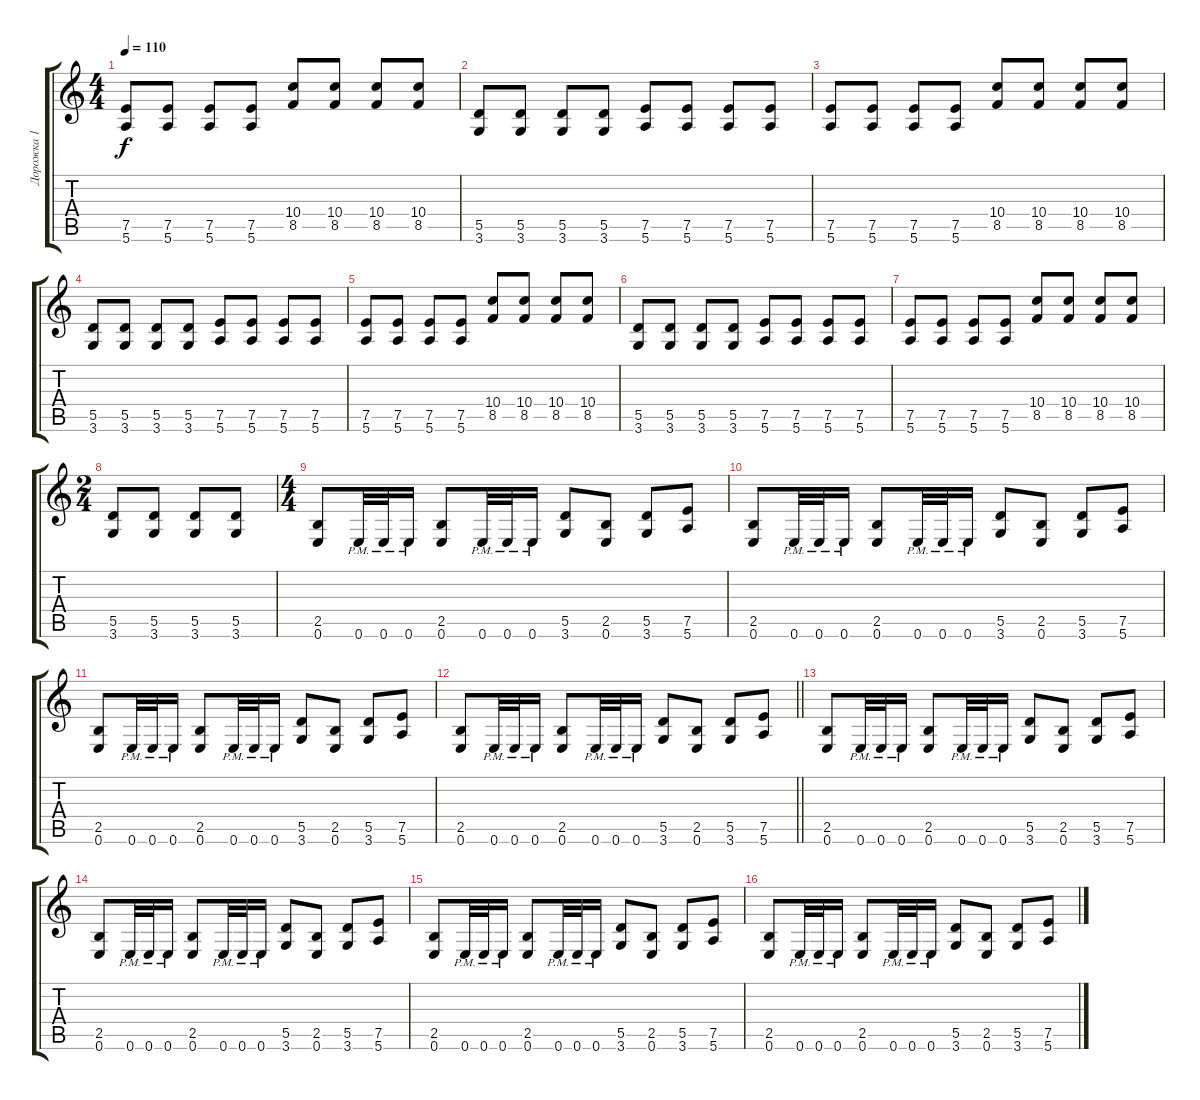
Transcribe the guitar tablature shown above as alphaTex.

\track ("Дорожка 1" "Дорожка 1") {instrument distortionguitar}
\staff {score tabs}
\tuning (E4 B3 G3 D3 A2 E2) {hide}
\ts (4 4)
\tempo 110
\clef g2
\ks c
(7.5 5.6).8{dy f} (7.5 5.6).8 (7.5 5.6).8 (7.5 5.6).8 (10.4 8.5).8 (10.4 8.5).8 (10.4 8.5).8 (10.4 8.5).8 |
(5.5 3.6).8 (5.5 3.6).8 (5.5 3.6).8 (5.5 3.6).8 (7.5 5.6).8 (7.5 5.6).8 (7.5 5.6).8 (7.5 5.6).8 |
(7.5 5.6).8 (7.5 5.6).8 (7.5 5.6).8 (7.5 5.6).8 (10.4 8.5).8 (10.4 8.5).8 (10.4 8.5).8 (10.4 8.5).8 |
(5.5 3.6).8 (5.5 3.6).8 (5.5 3.6).8 (5.5 3.6).8 (7.5 5.6).8 (7.5 5.6).8 (7.5 5.6).8 (7.5 5.6).8 |
(7.5 5.6).8 (7.5 5.6).8 (7.5 5.6).8 (7.5 5.6).8 (10.4 8.5).8 (10.4 8.5).8 (10.4 8.5).8 (10.4 8.5).8 |
(5.5 3.6).8 (5.5 3.6).8 (5.5 3.6).8 (5.5 3.6).8 (7.5 5.6).8 (7.5 5.6).8 (7.5 5.6).8 (7.5 5.6).8 |
(7.5 5.6).8 (7.5 5.6).8 (7.5 5.6).8 (7.5 5.6).8 (10.4 8.5).8 (10.4 8.5).8 (10.4 8.5).8 (10.4 8.5).8 |
\ts (2 4)
(5.5 3.6).8 (5.5 3.6).8 (5.5 3.6).8 (5.5 3.6).8 |
\ts (4 4)
(2.5 0.6).8 0.6{pm}.32 0.6{pm}.32 0.6{pm}.16 (2.5 0.6).8 0.6{pm}.32 0.6{pm}.32 0.6{pm}.16 (5.5 3.6).8 (2.5 0.6).8 (5.5 3.6).8 (7.5 5.6).8 |
(2.5 0.6).8 0.6{pm}.32 0.6{pm}.32 0.6{pm}.16 (2.5 0.6).8 0.6{pm}.32 0.6{pm}.32 0.6{pm}.16 (5.5 3.6).8 (2.5 0.6).8 (5.5 3.6).8 (7.5 5.6).8 |
(2.5 0.6).8 0.6{pm}.32 0.6{pm}.32 0.6{pm}.16 (2.5 0.6).8 0.6{pm}.32 0.6{pm}.32 0.6{pm}.16 (5.5 3.6).8 (2.5 0.6).8 (5.5 3.6).8 (7.5 5.6).8 |
\barLineRight lightlight
(2.5 0.6).8 0.6{pm}.32 0.6{pm}.32 0.6{pm}.16 (2.5 0.6).8 0.6{pm}.32 0.6{pm}.32 0.6{pm}.16 (5.5 3.6).8 (2.5 0.6).8 (5.5 3.6).8 (7.5 5.6).8 |
(2.5 0.6).8 0.6{pm}.32 0.6{pm}.32 0.6{pm}.16 (2.5 0.6).8 0.6{pm}.32 0.6{pm}.32 0.6{pm}.16 (5.5 3.6).8 (2.5 0.6).8 (5.5 3.6).8 (7.5 5.6).8 |
(2.5 0.6).8 0.6{pm}.32 0.6{pm}.32 0.6{pm}.16 (2.5 0.6).8 0.6{pm}.32 0.6{pm}.32 0.6{pm}.16 (5.5 3.6).8 (2.5 0.6).8 (5.5 3.6).8 (7.5 5.6).8 |
(2.5 0.6).8 0.6{pm}.32 0.6{pm}.32 0.6{pm}.16 (2.5 0.6).8 0.6{pm}.32 0.6{pm}.32 0.6{pm}.16 (5.5 3.6).8 (2.5 0.6).8 (5.5 3.6).8 (7.5 5.6).8 |
(2.5 0.6).8 0.6{pm}.32 0.6{pm}.32 0.6{pm}.16 (2.5 0.6).8 0.6{pm}.32 0.6{pm}.32 0.6{pm}.16 (5.5 3.6).8 (2.5 0.6).8 (5.5 3.6).8 (7.5 5.6).8
